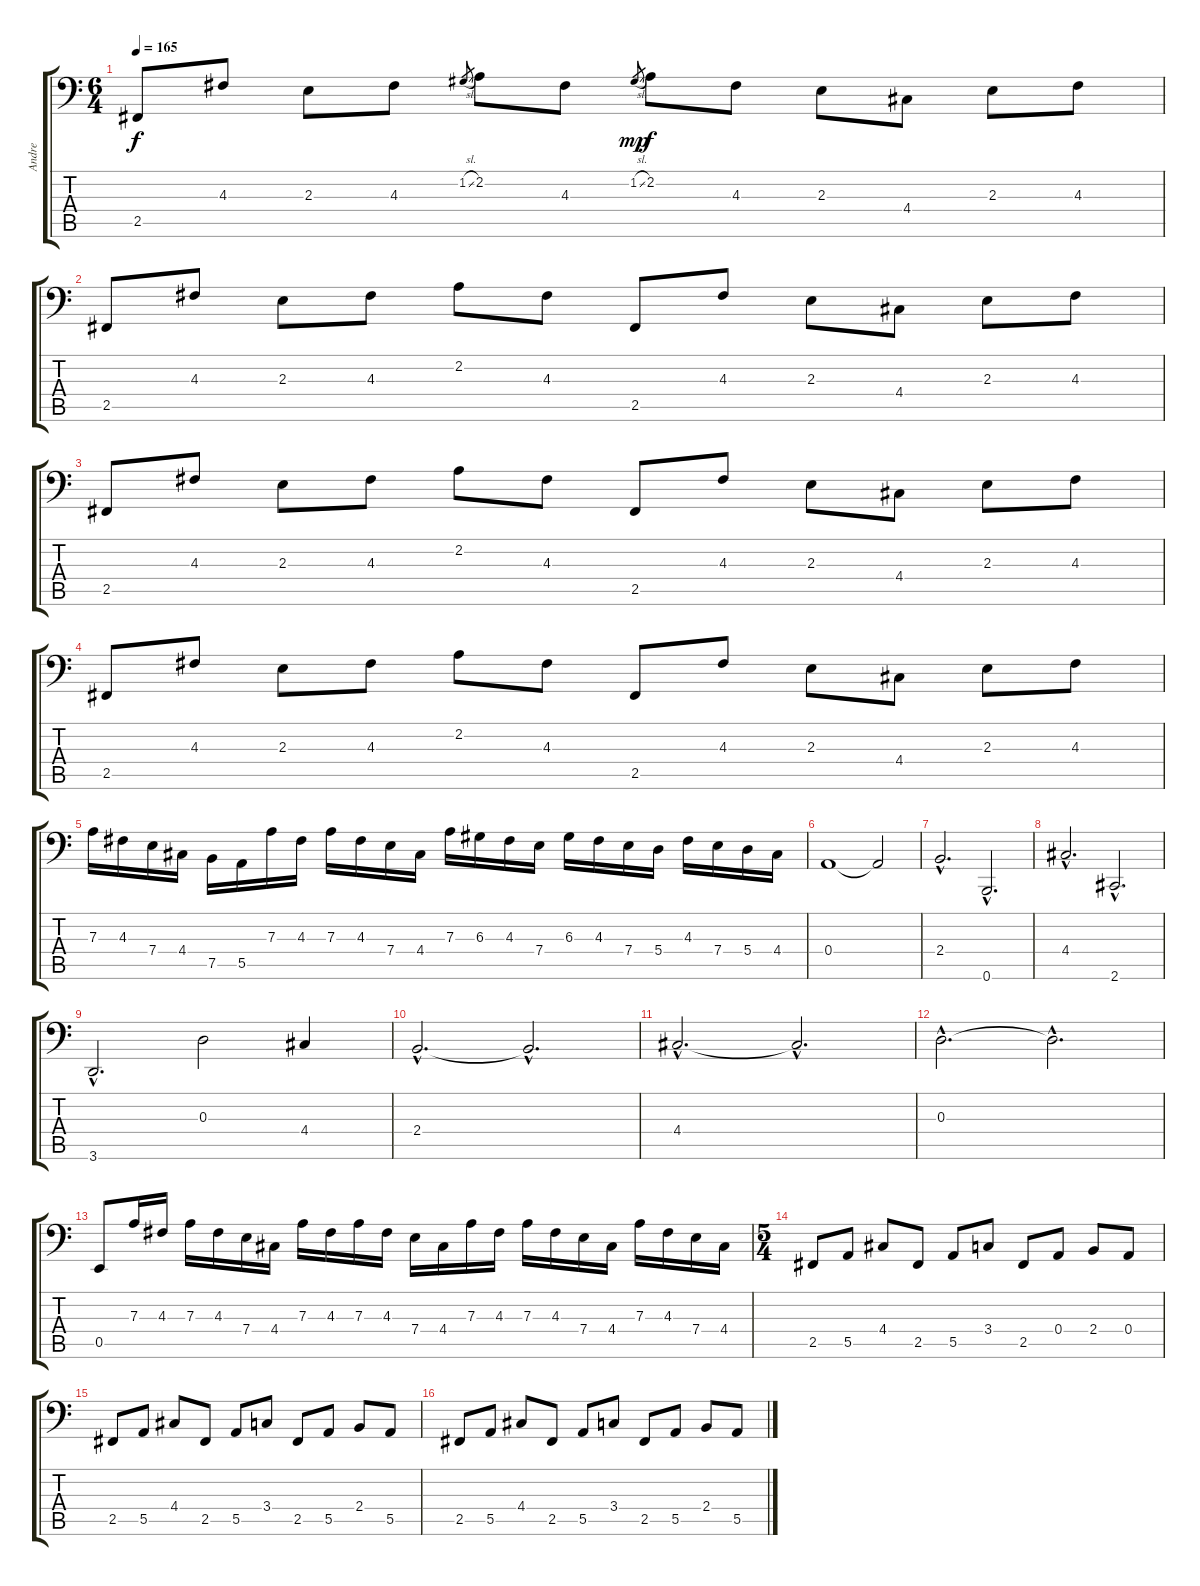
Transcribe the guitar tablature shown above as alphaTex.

\track ("Andre" "Andre") {instrument electricbassfinger}
\staff {score tabs}
\tuning (C3 G2 D2 A1 E1 B0) {hide}
\ts (6 4)
\tempo 165
\clef f4
\ks c
2.5.8{dy f} 4.3.8 2.3.8 4.3.8 1.2{sl}.8{gr} 2.2.8 4.3.8 1.2{sl}.8{gr dy mp} 2.2.8{dy f} 4.3.8 2.3.8 4.4.8 2.3.8 4.3.8 |
2.5.8 4.3.8 2.3.8 4.3.8 2.2.8 4.3.8 2.5.8 4.3.8 2.3.8 4.4.8 2.3.8 4.3.8 |
2.5.8 4.3.8 2.3.8 4.3.8 2.2.8 4.3.8 2.5.8 4.3.8 2.3.8 4.4.8 2.3.8 4.3.8 |
2.5.8 4.3.8 2.3.8 4.3.8 2.2.8 4.3.8 2.5.8 4.3.8 2.3.8 4.4.8 2.3.8 4.3.8 |
7.3.16 4.3.16 7.4.16 4.4.16 7.5.16 5.5.16 7.3.16 4.3.16 7.3.16 4.3.16 7.4.16 4.4.16 7.3.16 6.3.16 4.3.16 7.4.16 6.3.16 4.3.16 7.4.16 5.4.16 4.3.16 7.4.16 5.4.16 4.4.16 |
0.4.1 0.4{t}.2 |
2.4{hac}.2{d} 0.6{hac}.2{d} |
4.4{hac}.2{d} 2.6{hac}.2{d} |
3.6{hac}.2{d} 0.3.2 4.4.4 |
2.4{hac}.2{d} 2.4{hac t}.2{d} |
4.4{hac}.2{d} 4.4{hac t}.2{d} |
0.3{hac}.2{d} 0.3{hac t}.2{d} |
0.5.8 7.3.16 4.3.16 7.3.16 4.3.16 7.4.16 4.4.16 7.3.16 4.3.16 7.3.16 4.3.16 7.4.16 4.4.16 7.3.16 4.3.16 7.3.16 4.3.16 7.4.16 4.4.16 7.3.16 4.3.16 7.4.16 4.4.16 |
\ts (5 4)
2.5.8 5.5.8 4.4.8 2.5.8 5.5.8 3.4.8 2.5.8 0.4.8 2.4.8 0.4.8 |
2.5.8 5.5.8 4.4.8 2.5.8 5.5.8 3.4.8 2.5.8 5.5.8 2.4.8 5.5.8 |
2.5.8 5.5.8 4.4.8 2.5.8 5.5.8 3.4.8 2.5.8 5.5.8 2.4.8 5.5.8
